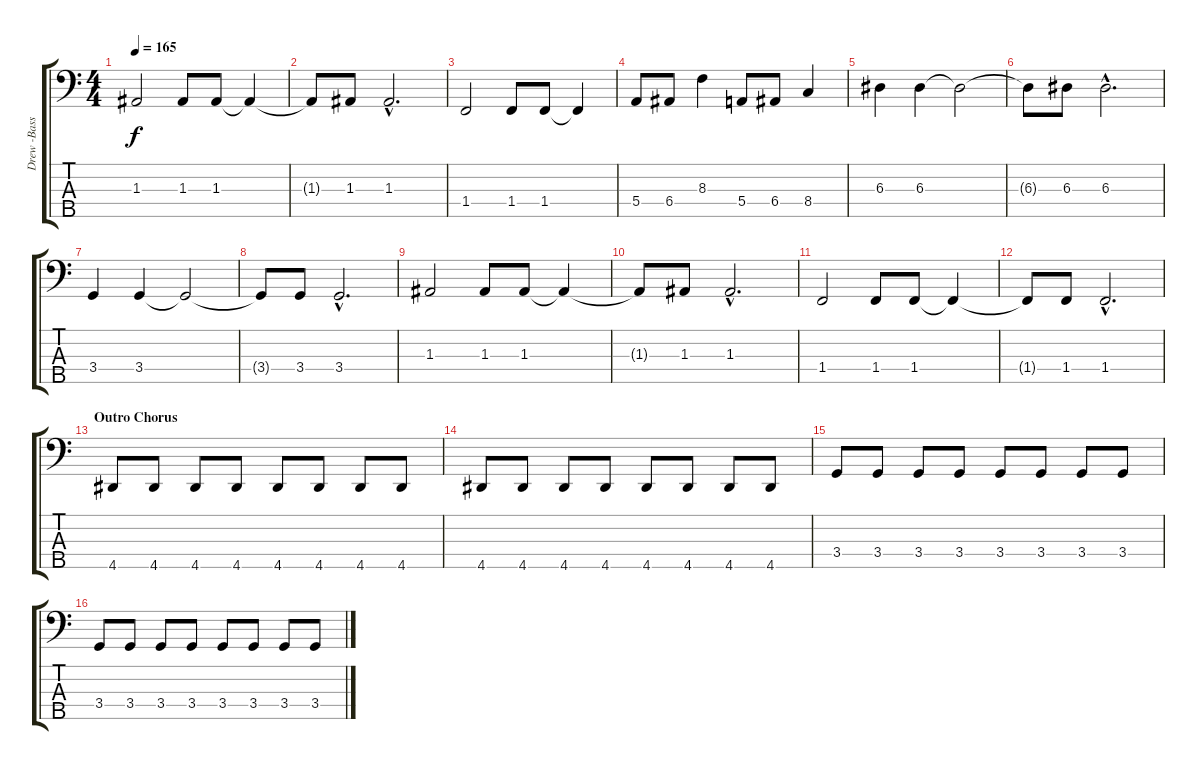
\track ("Drew -Bass" "Drew -Bass") {instrument electricbassfinger}
\staff {score tabs}
\tuning (G2 D2 A1 E1 B0) {hide}
\ts (4 4)
\tempo 165
\clef f4
\ks c
1.3.2{dy f} 1.3.8 1.3.8 1.3{t}.4 |
1.3{t}.8 1.3.8 1.3{hac}.2{d} |
1.4.2 1.4.8 1.4.8 1.4{t}.4 |
5.4.8 6.4.8 8.3.4 5.4.8 6.4.8 8.4.4 |
6.3.4 6.3.4 6.3{t}.2 |
6.3{t}.8 6.3.8 6.3{hac}.2{d} |
3.4.4 3.4.4 3.4{t}.2 |
3.4{t}.8 3.4.8 3.4{hac}.2{d} |
1.3.2 1.3.8 1.3.8 1.3{t}.4 |
1.3{t}.8 1.3.8 1.3{hac}.2{d} |
1.4.2 1.4.8 1.4.8 1.4{t}.4 |
1.4{t}.8 1.4.8 1.4{hac}.2{d} |
\section ("" "Outro Chorus")
4.5.8 4.5.8 4.5.8 4.5.8 4.5.8 4.5.8 4.5.8 4.5.8 |
4.5.8 4.5.8 4.5.8 4.5.8 4.5.8 4.5.8 4.5.8 4.5.8 |
3.4.8 3.4.8 3.4.8 3.4.8 3.4.8 3.4.8 3.4.8 3.4.8 |
3.4.8 3.4.8 3.4.8 3.4.8 3.4.8 3.4.8 3.4.8 3.4.8
